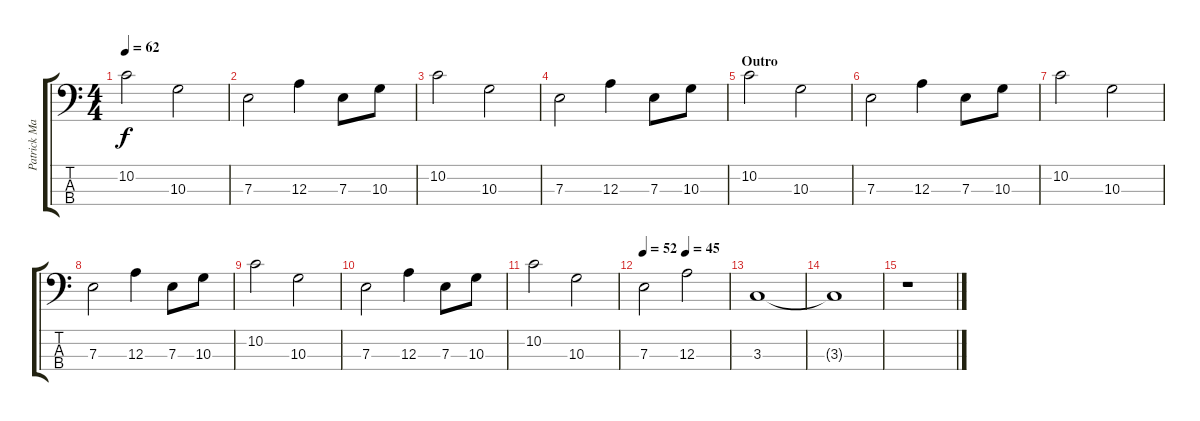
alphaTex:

\track ("Patrick Mattews" "Patrick Ma") {instrument electricbassfinger}
\staff {score tabs}
\tuning (G2 D2 A1 E1) {hide}
\ts (4 4)
\tempo 62
\clef f4
\ks c
10.2.2{dy f} 10.3.2 |
7.3.2 12.3.4 7.3.8 10.3.8 |
10.2.2 10.3.2 |
7.3.2 12.3.4 7.3.8 10.3.8 |
\section ("" "Outro")
10.2.2 10.3.2 |
7.3.2 12.3.4 7.3.8 10.3.8 |
10.2.2 10.3.2 |
7.3.2 12.3.4 7.3.8 10.3.8 |
10.2.2 10.3.2 |
7.3.2 12.3.4 7.3.8 10.3.8 |
10.2.2 10.3.2 |
\tempo 52
\tempo (45 0.5)
7.3.2 12.3.2 |
3.3.1 |
3.3{t}.1 |
r.1
